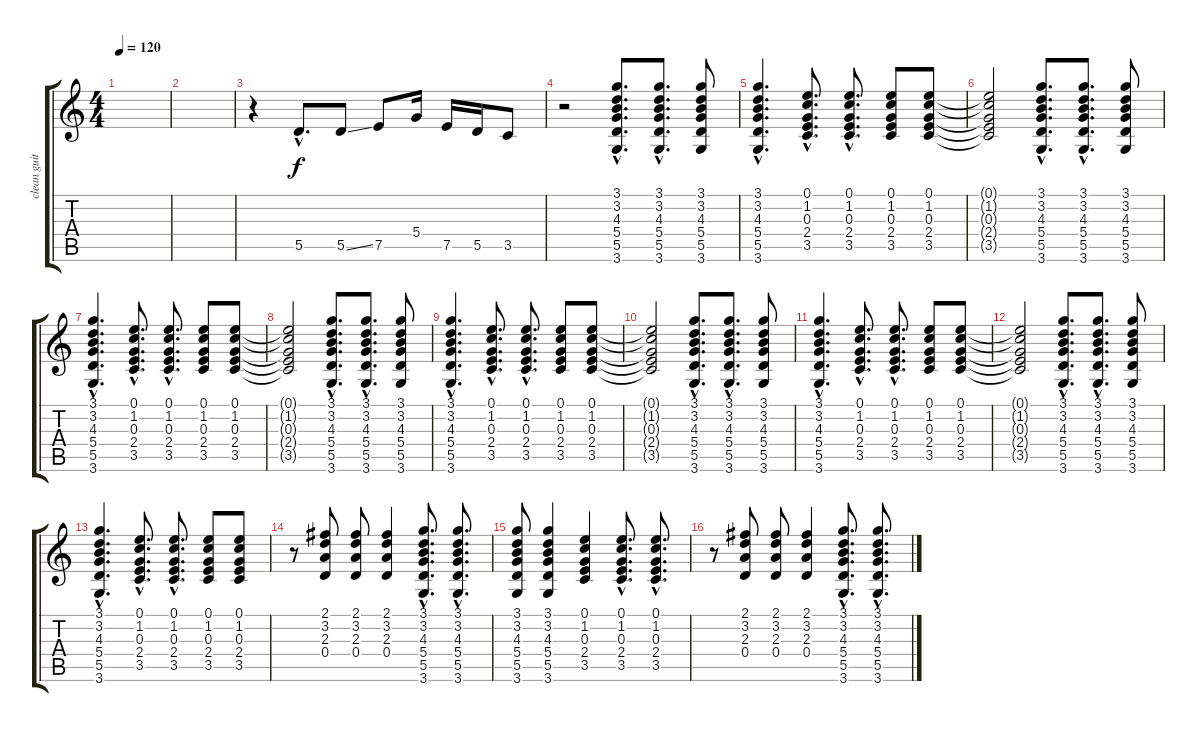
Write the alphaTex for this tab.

\track ("clean guitar (Farin U.)" "clean guit") {instrument electricguitarclean}
\staff {score tabs}
\tuning (E4 B3 G3 D3 A2 E2) {hide}
\ts (4 4)
\tempo 120
\clef g2
\ks c
|
|
r.4 5.5{hac}.8{d} 5.5{ss}.8 7.5.8 5.4.16 7.5.16 5.5.16 3.5.8 |
r.2 (3.1{hac} 3.2{hac} 4.3{hac} 5.4{hac} 5.5{hac} 3.6{hac}).8{d} (3.1{hac} 3.2{hac} 4.3{hac} 5.4{hac} 5.5{hac} 3.6{hac}).8{d} (3.1 3.2 4.3 5.4 5.5 3.6).8 |
(3.1{hac} 3.2{hac} 4.3{hac} 5.4{hac} 5.5{hac} 3.6{hac}).4{d} (0.1{hac} 1.2{hac} 0.3{hac} 2.4{hac} 3.5{hac}).8{d} (0.1{hac} 1.2{hac} 0.3{hac} 2.4{hac} 3.5{hac}).8{d} (0.1 1.2 0.3 2.4 3.5).8 (0.1 1.2 0.3 2.4 3.5).8 |
(0.1{t} 1.2{t} 0.3{t} 2.4{t} 3.5{t}).2 (3.1{hac} 3.2{hac} 4.3{hac} 5.4{hac} 5.5{hac} 3.6{hac}).8{d} (3.1{hac} 3.2{hac} 4.3{hac} 5.4{hac} 5.5{hac} 3.6{hac}).8{d} (3.1 3.2 4.3 5.4 5.5 3.6).8 |
(3.1{hac} 3.2{hac} 4.3{hac} 5.4{hac} 5.5{hac} 3.6{hac}).4{d} (0.1{hac} 1.2{hac} 0.3{hac} 2.4{hac} 3.5{hac}).8{d} (0.1{hac} 1.2{hac} 0.3{hac} 2.4{hac} 3.5{hac}).8{d} (0.1 1.2 0.3 2.4 3.5).8 (0.1 1.2 0.3 2.4 3.5).8 |
(0.1{t} 1.2{t} 0.3{t} 2.4{t} 3.5{t}).2 (3.1{hac} 3.2{hac} 4.3{hac} 5.4{hac} 5.5{hac} 3.6{hac}).8{d} (3.1{hac} 3.2{hac} 4.3{hac} 5.4{hac} 5.5{hac} 3.6{hac}).8{d} (3.1 3.2 4.3 5.4 5.5 3.6).8 |
(3.1{hac} 3.2{hac} 4.3{hac} 5.4{hac} 5.5{hac} 3.6{hac}).4{d} (0.1{hac} 1.2{hac} 0.3{hac} 2.4{hac} 3.5{hac}).8{d} (0.1{hac} 1.2{hac} 0.3{hac} 2.4{hac} 3.5{hac}).8{d} (0.1 1.2 0.3 2.4 3.5).8 (0.1 1.2 0.3 2.4 3.5).8 |
(0.1{t} 1.2{t} 0.3{t} 2.4{t} 3.5{t}).2 (3.1{hac} 3.2{hac} 4.3{hac} 5.4{hac} 5.5{hac} 3.6{hac}).8{d} (3.1{hac} 3.2{hac} 4.3{hac} 5.4{hac} 5.5{hac} 3.6{hac}).8{d} (3.1 3.2 4.3 5.4 5.5 3.6).8 |
(3.1{hac} 3.2{hac} 4.3{hac} 5.4{hac} 5.5{hac} 3.6{hac}).4{d} (0.1{hac} 1.2{hac} 0.3{hac} 2.4{hac} 3.5{hac}).8{d} (0.1{hac} 1.2{hac} 0.3{hac} 2.4{hac} 3.5{hac}).8{d} (0.1 1.2 0.3 2.4 3.5).8 (0.1 1.2 0.3 2.4 3.5).8 |
(0.1{t} 1.2{t} 0.3{t} 2.4{t} 3.5{t}).2 (3.1{hac} 3.2{hac} 4.3{hac} 5.4{hac} 5.5{hac} 3.6{hac}).8{d} (3.1{hac} 3.2{hac} 4.3{hac} 5.4{hac} 5.5{hac} 3.6{hac}).8{d} (3.1 3.2 4.3 5.4 5.5 3.6).8 |
(3.1{hac} 3.2{hac} 4.3{hac} 5.4{hac} 5.5{hac} 3.6{hac}).4{d} (0.1{hac} 1.2{hac} 0.3{hac} 2.4{hac} 3.5{hac}).8{d} (0.1{hac} 1.2{hac} 0.3{hac} 2.4{hac} 3.5{hac}).8{d} (0.1 1.2 0.3 2.4 3.5).8 (0.1 1.2 0.3 2.4 3.5).8 |
r.8 (2.1 3.2 2.3 0.4).8 (2.1 3.2 2.3 0.4).8 (2.1 3.2 2.3 0.4).4 (3.1{hac} 3.2{hac} 4.3{hac} 5.4{hac} 5.5{hac} 3.6{hac}).8{d} (3.1{hac} 3.2{hac} 4.3{hac} 5.4{hac} 5.5{hac} 3.6{hac}).8{d} |
(3.1 3.2 4.3 5.4 5.5 3.6).8 (3.1 3.2 4.3 5.4 5.5 3.6).4 (0.1 1.2 0.3 2.4 3.5).4 (0.1{hac} 1.2{hac} 0.3{hac} 2.4{hac} 3.5{hac}).8{d} (0.1{hac} 1.2{hac} 0.3{hac} 2.4{hac} 3.5{hac}).8{d} |
r.8 (2.1 3.2 2.3 0.4).8 (2.1 3.2 2.3 0.4).8 (2.1 3.2 2.3 0.4).4 (3.1{hac} 3.2{hac} 4.3{hac} 5.4{hac} 5.5{hac} 3.6{hac}).8{d} (3.1{hac} 3.2{hac} 4.3{hac} 5.4{hac} 5.5{hac} 3.6{hac}).8{d}
